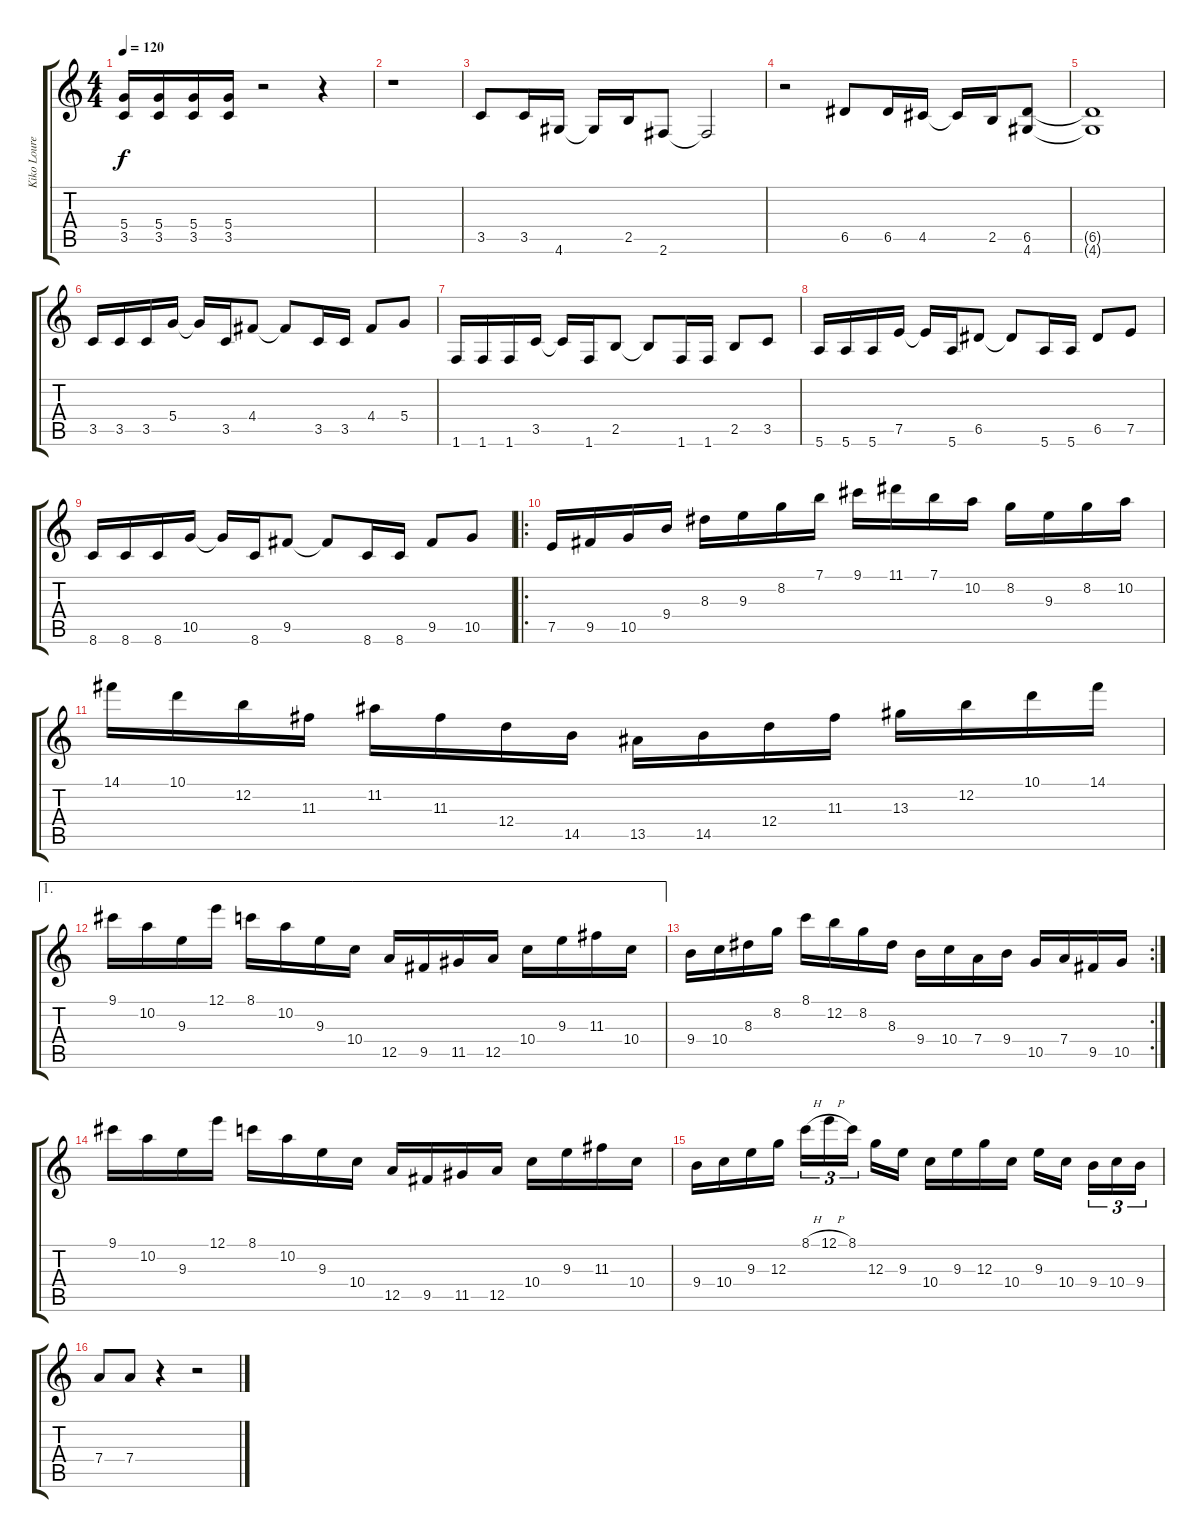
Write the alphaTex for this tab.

\track ("Kiko Loureiro" "Kiko Loure") {instrument distortionguitar}
\staff {score tabs}
\tuning (E4 B3 G3 D3 A2 E2) {hide}
\ts (4 4)
\tempo 120
\clef g2
\ks c
(5.4 3.5).16{dy f} (5.4 3.5).16 (5.4 3.5).16 (5.4 3.5).16 r.2 r.4 |
r.1 |
3.5.8 3.5.16 4.6.16 4.6{t}.16 2.5.16 2.6.8 2.6{t}.2 |
r.2 6.5.8 6.5.16 4.5.16 4.5{t}.16 2.5.16 (6.5 4.6).8 |
(6.5{t} 4.6{t}).1 |
3.5.16 3.5.16 3.5.16 5.4.16 5.4{t}.16 3.5.16 4.4.8 4.4{t}.8 3.5.16 3.5.16 4.4.8 5.4.8 |
1.6.16 1.6.16 1.6.16 3.5.16 3.5{t}.16 1.6.16 2.5.8 2.5{t}.8 1.6.16 1.6.16 2.5.8 3.5.8 |
5.6.16 5.6.16 5.6.16 7.5.16 7.5{t}.16 5.6.16 6.5.8 6.5{t}.8 5.6.16 5.6.16 6.5.8 7.5.8 |
8.6.16 8.6.16 8.6.16 10.5.16 10.5{t}.16 8.6.16 9.5.8 9.5{t}.8 8.6.16 8.6.16 9.5.8 10.5.8 |
\ro
7.5.16 9.5.16 10.5.16 9.4.16 8.3.16 9.3.16 8.2.16 7.1.16 9.1.16 11.1.16 7.1.16 10.2.16 8.2.16 9.3.16 8.2.16 10.2.16 |
14.1.16 10.1.16 12.2.16 11.3.16 11.2.16 11.3.16 12.4.16 14.5.16 13.5.16 14.5.16 12.4.16 11.3.16 13.3.16 12.2.16 10.1.16 14.1.16 |
\ae 1
9.1.16 10.2.16 9.3.16 12.1.16 8.1.16 10.2.16 9.3.16 10.4.16 12.5.16 9.5.16 11.5.16 12.5.16 10.4.16 9.3.16 11.3.16 10.4.16 |
\rc 2
9.4.16 10.4.16 8.3.16 8.2.16 8.1.16 12.2.16 8.2.16 8.3.16 9.4.16 10.4.16 7.4.16 9.4.16 10.5.16 7.4.16 9.5.16 10.5.16 |
9.1.16 10.2.16 9.3.16 12.1.16 8.1.16 10.2.16 9.3.16 10.4.16 12.5.16 9.5.16 11.5.16 12.5.16 10.4.16 9.3.16 11.3.16 10.4.16 |
9.4.16 10.4.16 9.3.16 12.3.16 8.1{h}.16{tu (3 2)} 12.1{h}.16{tu (3 2)} 8.1.16{tu (3 2)} 12.3.16 9.3.16 10.4.16 9.3.16 12.3.16 10.4.16 9.3.16 10.4.16 9.4.16{tu (3 2)} 10.4.16{tu (3 2)} 9.4.16{tu (3 2)} |
7.4.8 7.4.8 r.4 r.2
